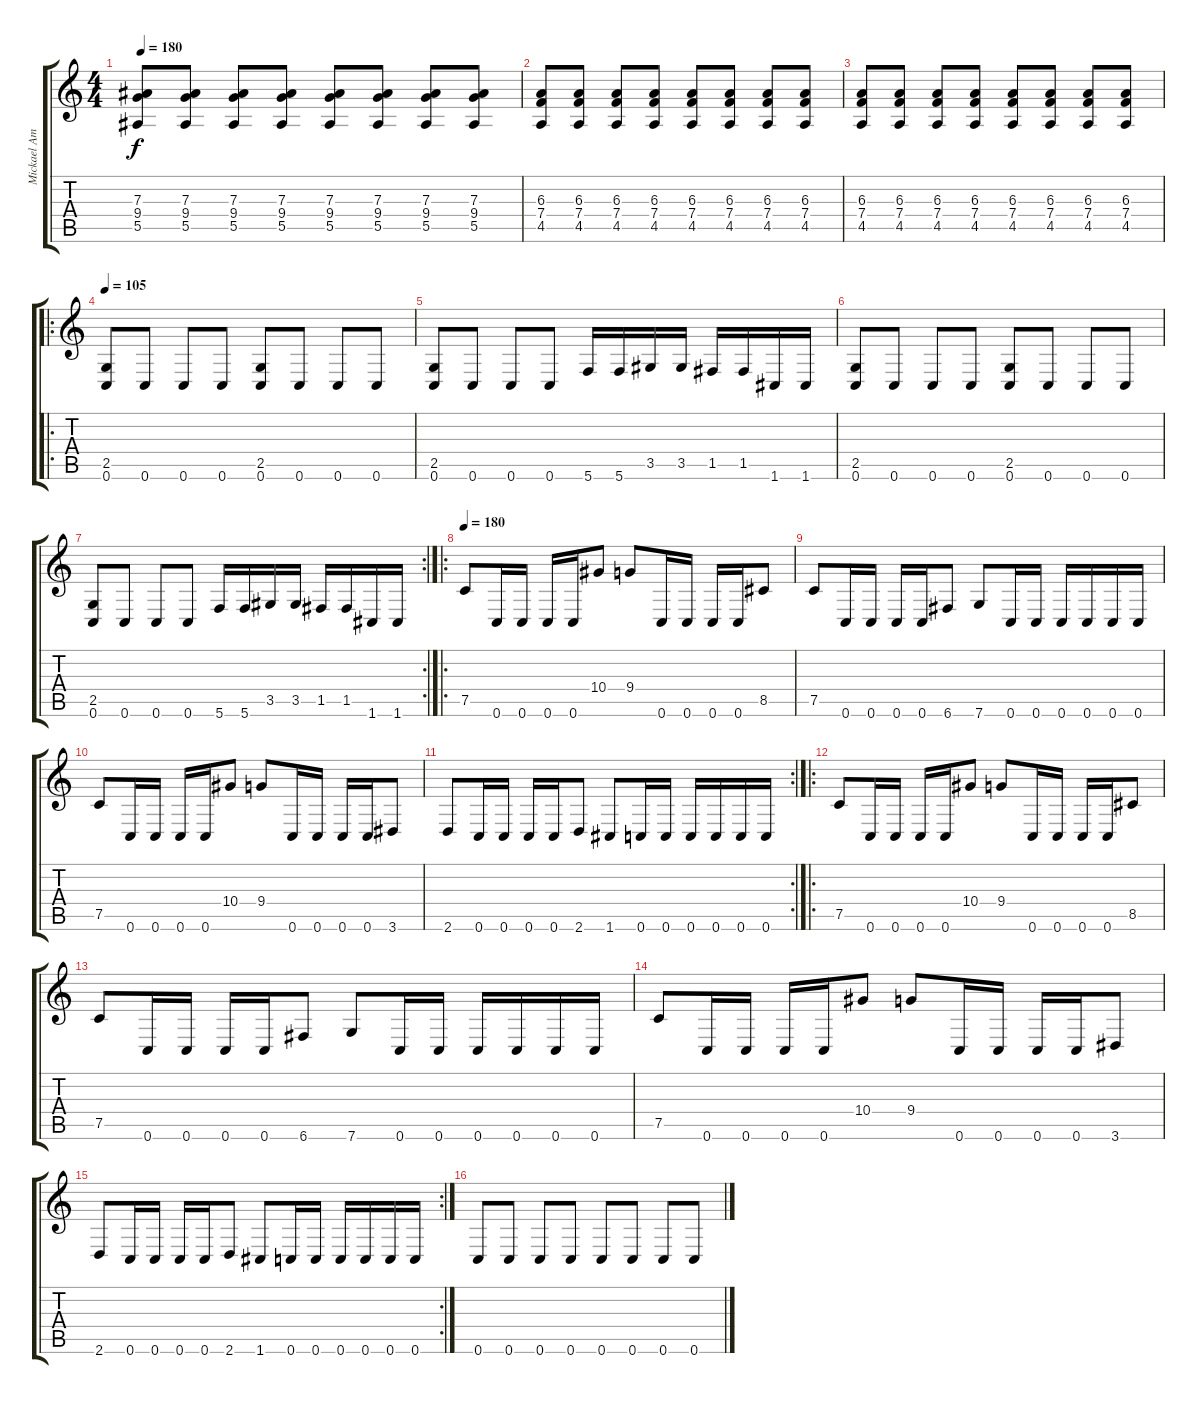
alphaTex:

\track ("Mickael Amott" "Mickael Am") {instrument distortionguitar}
\staff {score tabs}
\tuning (C4 G3 Eb3 Bb2 F2 C2) {hide}
\ts (4 4)
\tempo 180
\clef g2
\ks c
(7.3 9.4 5.5).8{dy f} (7.3 9.4 5.5).8 (7.3 9.4 5.5).8 (7.3 9.4 5.5).8 (7.3 9.4 5.5).8 (7.3 9.4 5.5).8 (7.3 9.4 5.5).8 (7.3 9.4 5.5).8 |
(6.3 7.4 4.5).8 (6.3 7.4 4.5).8 (6.3 7.4 4.5).8 (6.3 7.4 4.5).8 (6.3 7.4 4.5).8 (6.3 7.4 4.5).8 (6.3 7.4 4.5).8 (6.3 7.4 4.5).8 |
(6.3 7.4 4.5).8 (6.3 7.4 4.5).8 (6.3 7.4 4.5).8 (6.3 7.4 4.5).8 (6.3 7.4 4.5).8 (6.3 7.4 4.5).8 (6.3 7.4 4.5).8 (6.3 7.4 4.5).8 |
\ro
\tempo 105
(2.5 0.6).8 0.6.8 0.6.8 0.6.8 (2.5 0.6).8 0.6.8 0.6.8 0.6.8 |
(2.5 0.6).8 0.6.8 0.6.8 0.6.8 5.6.16 5.6.16 3.5.16 3.5.16 1.5.16 1.5.16 1.6.16 1.6.16 |
(2.5 0.6).8 0.6.8 0.6.8 0.6.8 (2.5 0.6).8 0.6.8 0.6.8 0.6.8 |
\rc 2
(2.5 0.6).8 0.6.8 0.6.8 0.6.8 5.6.16 5.6.16 3.5.16 3.5.16 1.5.16 1.5.16 1.6.16 1.6.16 |
\ro
\tempo 180
7.5.8 0.6.16 0.6.16 0.6.16 0.6.16 10.4.8 9.4.8 0.6.16 0.6.16 0.6.16 0.6.16 8.5.8 |
7.5.8 0.6.16 0.6.16 0.6.16 0.6.16 6.6.8 7.6.8 0.6.16 0.6.16 0.6.16 0.6.16 0.6.16 0.6.16 |
7.5.8 0.6.16 0.6.16 0.6.16 0.6.16 10.4.8 9.4.8 0.6.16 0.6.16 0.6.16 0.6.16 3.6.8 |
\rc 2
2.6.8 0.6.16 0.6.16 0.6.16 0.6.16 2.6.8 1.6.8 0.6.16 0.6.16 0.6.16 0.6.16 0.6.16 0.6.16 |
\ro
7.5.8 0.6.16 0.6.16 0.6.16 0.6.16 10.4.8 9.4.8 0.6.16 0.6.16 0.6.16 0.6.16 8.5.8 |
7.5.8 0.6.16 0.6.16 0.6.16 0.6.16 6.6.8 7.6.8 0.6.16 0.6.16 0.6.16 0.6.16 0.6.16 0.6.16 |
7.5.8 0.6.16 0.6.16 0.6.16 0.6.16 10.4.8 9.4.8 0.6.16 0.6.16 0.6.16 0.6.16 3.6.8 |
\rc 2
2.6.8 0.6.16 0.6.16 0.6.16 0.6.16 2.6.8 1.6.8 0.6.16 0.6.16 0.6.16 0.6.16 0.6.16 0.6.16 |
0.6.8 0.6.8 0.6.8 0.6.8 0.6.8 0.6.8 0.6.8 0.6.8
